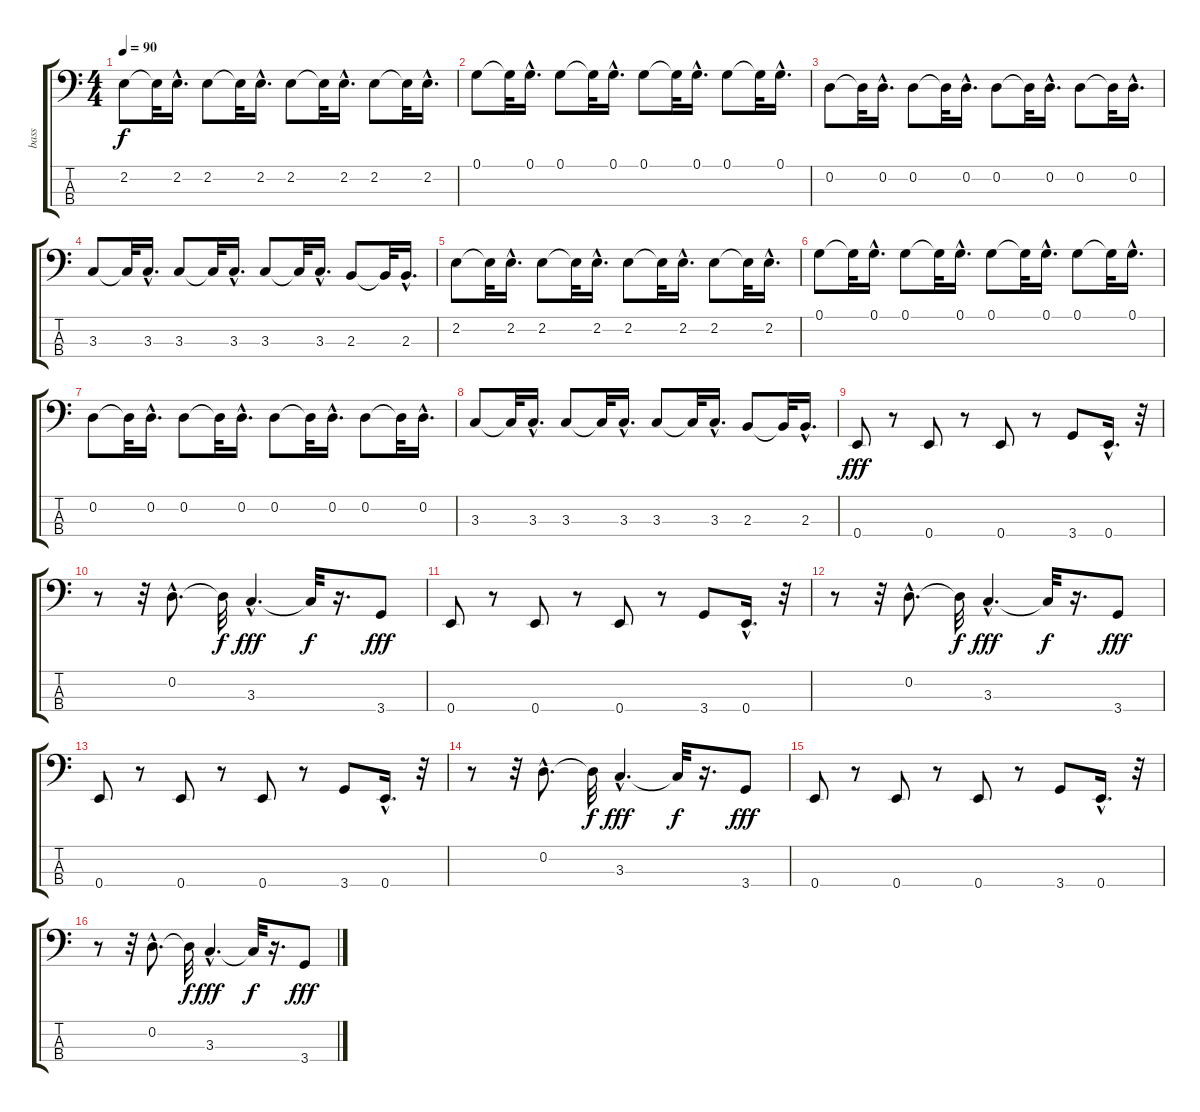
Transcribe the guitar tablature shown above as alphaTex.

\track ("bass" "bass") {instrument electricbasspick}
\staff {score tabs}
\tuning (G2 D2 A1 E1) {hide}
\ts (4 4)
\tempo 90
\clef f4
\ks c
2.2.8{dy f} 2.2{t}.32 2.2{hac}.16{d} 2.2.8 2.2{t}.32 2.2{hac}.16{d} 2.2.8 2.2{t}.32 2.2{hac}.16{d} 2.2.8 2.2{t}.32 2.2{hac}.16{d} |
0.1.8 0.1{t}.32 0.1{hac}.16{d} 0.1.8 0.1{t}.32 0.1{hac}.16{d} 0.1.8 0.1{t}.32 0.1{hac}.16{d} 0.1.8 0.1{t}.32 0.1{hac}.16{d} |
0.2.8 0.2{t}.32 0.2{hac}.16{d} 0.2.8 0.2{t}.32 0.2{hac}.16{d} 0.2.8 0.2{t}.32 0.2{hac}.16{d} 0.2.8 0.2{t}.32 0.2{hac}.16{d} |
3.3.8 3.3{t}.32 3.3{hac}.16{d} 3.3.8 3.3{t}.32 3.3{hac}.16{d} 3.3.8 3.3{t}.32 3.3{hac}.16{d} 2.3.8 2.3{t}.32 2.3{hac}.16{d} |
2.2.8 2.2{t}.32 2.2{hac}.16{d} 2.2.8 2.2{t}.32 2.2{hac}.16{d} 2.2.8 2.2{t}.32 2.2{hac}.16{d} 2.2.8 2.2{t}.32 2.2{hac}.16{d} |
0.1.8 0.1{t}.32 0.1{hac}.16{d} 0.1.8 0.1{t}.32 0.1{hac}.16{d} 0.1.8 0.1{t}.32 0.1{hac}.16{d} 0.1.8 0.1{t}.32 0.1{hac}.16{d} |
0.2.8 0.2{t}.32 0.2{hac}.16{d} 0.2.8 0.2{t}.32 0.2{hac}.16{d} 0.2.8 0.2{t}.32 0.2{hac}.16{d} 0.2.8 0.2{t}.32 0.2{hac}.16{d} |
3.3.8 3.3{t}.32 3.3{hac}.16{d} 3.3.8 3.3{t}.32 3.3{hac}.16{d} 3.3.8 3.3{t}.32 3.3{hac}.16{d} 2.3.8 2.3{t}.32 2.3{hac}.16{d} |
0.4.8{dy fff} r.8 0.4.8 r.8 0.4.8 r.8 3.4.8 0.4{hac}.16{d} r.32 |
r.8 r.32 0.2{hac}.8{d} 0.2{t}.32{dy f} 3.3{hac}.4{d dy fff} 3.3{t}.32{dy f} r.16{d} 3.4.8{dy fff} |
0.4.8 r.8 0.4.8 r.8 0.4.8 r.8 3.4.8 0.4{hac}.16{d} r.32 |
r.8 r.32 0.2{hac}.8{d} 0.2{t}.32{dy f} 3.3{hac}.4{d dy fff} 3.3{t}.32{dy f} r.16{d} 3.4.8{dy fff} |
0.4.8 r.8 0.4.8 r.8 0.4.8 r.8 3.4.8 0.4{hac}.16{d} r.32 |
r.8 r.32 0.2{hac}.8{d} 0.2{t}.32{dy f} 3.3{hac}.4{d dy fff} 3.3{t}.32{dy f} r.16{d} 3.4.8{dy fff} |
0.4.8 r.8 0.4.8 r.8 0.4.8 r.8 3.4.8 0.4{hac}.16{d} r.32 |
r.8 r.32 0.2{hac}.8{d} 0.2{t}.32{dy f} 3.3{hac}.4{d dy fff} 3.3{t}.32{dy f} r.16{d} 3.4.8{dy fff}
